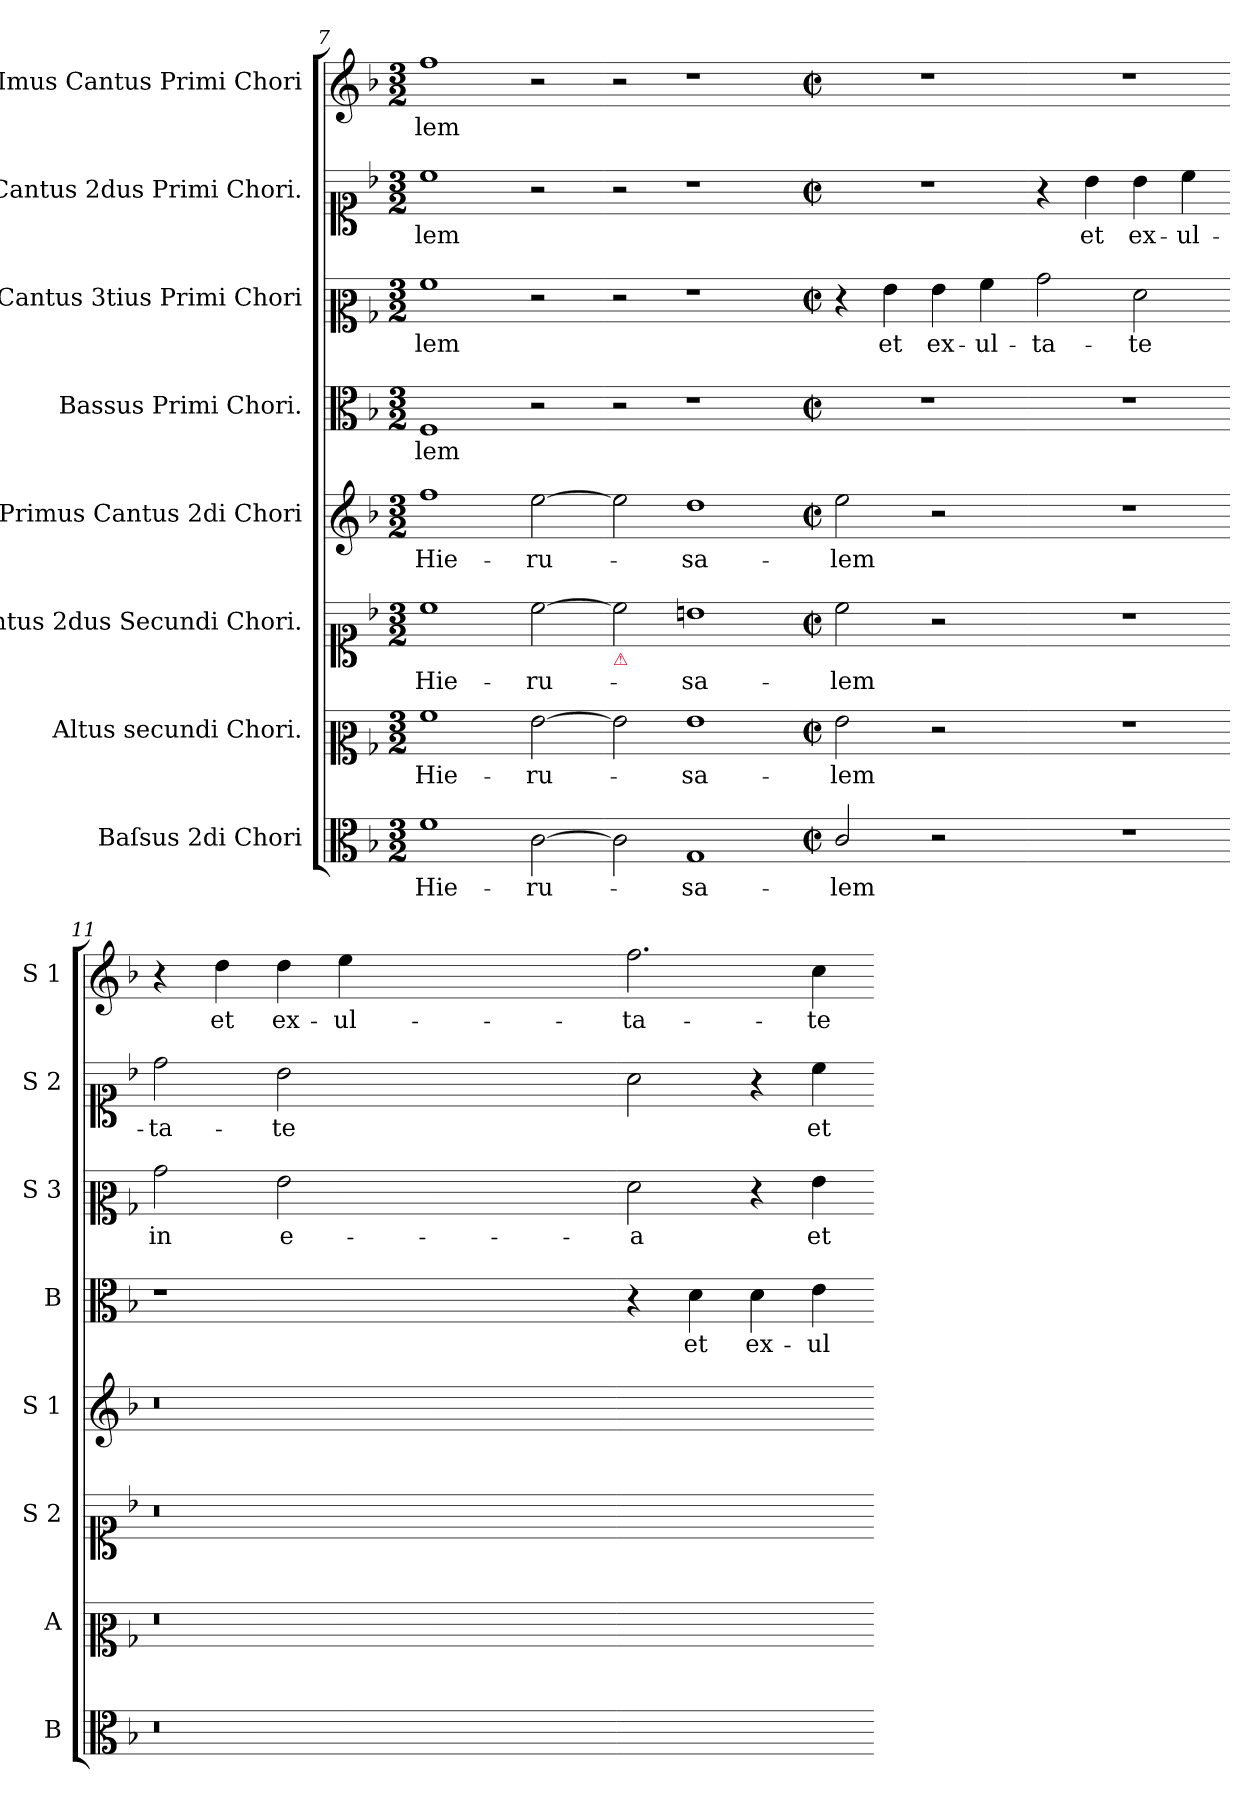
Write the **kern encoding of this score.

**kern	**text	**kern	**text	**kern	**text	**kern	**text	**kern	**text	**kern	**text	**kern	**text	**kern	**text
*part8	*part8	*part7	*part7	*part6	*part6	*part5	*part5	*part4	*part4	*part3	*part3	*part2	*part2	*part1	*part1
*staff8	*staff8	*staff7	*staff7	*staff6	*staff6	*staff5	*staff5	*staff4	*staff4	*staff3	*staff3	*staff2	*staff2	*staff1	*staff1
*I"Baſsus 2di Chori	*	*I"Altus secundi Chori.	*	*I"Cantus 2dus Secundi Chori.	*	*I"Primus Cantus 2di Chori	*	*I"Bassus Primi Chori.	*	*I"Cantus 3tius Primi Chori	*	*I"Cantus 2dus Primi Chori.	*	*I"Imus Cantus Primi Chori	*
*I'B	*	*I'A	*	*I'S 2	*	*I'S 1	*	*I'B	*	*I'S 3	*	*I'S 2	*	*I'S 1	*
*clefC3	*	*clefC2	*	*clefC1	*	*clefG2	*	*clefC3	*	*clefC2	*	*clefC1	*	*clefG2	*
*k[b-]	*	*k[b-]	*	*k[b-]	*	*k[b-]	*	*k[b-]	*	*k[b-]	*	*k[b-]	*	*k[b-]	*
*F:	*	*F:	*	*F:	*	*F:	*	*F:	*	*F:	*	*F:	*	*F:	*
*M3/2	*	*M3/2	*	*M3/2	*	*M3/2	*	*M3/2	*	*M3/2	*	*M3/2	*	*M3/2	*
=7	=7	=7	=7	=7	=7	=7	=7	=7	=7	=7	=7	=7	=7	=7	=7
1f	Hie-	1a	Hie-	1cc	Hie-	1ff	Hie-	1F	-lem	1a	-lem	1cc	-lem	1ff	-lem
[2c\	-ru-	[2g\	-ru-	[2cc\	-ru-	[2ee\	-ru-	2r	.	2r	.	2r	.	2r	.
=8-	=8-	=8-	=8-	=8-	=8-	=8-	=8-	=8-	=8-	=8-	=8-	=8-	=8-	=8-	=8-
!	!	!	!	!LO:TX:b:color=crimson:t=⚠	!	!	!	!	!	!	!	!	!	!	!
2c\]	.	2g\]	.	2cc\]	.	2ee\]	.	2r	.	2r	.	2r	.	2r	.
1G	-sa-	1g	-sa-	1bn	-sa-	1dd	-sa-	1r	.	1r	.	1r	.	1r	.
=9-	=9-	=9-	=9-	=9-	=9-	=9-	=9-	=9-	=9-	=9-	=9-	=9-	=9-	=9-	=9-
*M2/2	*	*M2/2	*	*M2/2	*	*M2/2	*	*M2/2	*	*M2/2	*	*M2/2	*	*M2/2	*
*met(c|)	*	*met(c|)	*	*met(c|)	*	*met(c|)	*	*met(c|)	*	*met(c|)	*	*met(c|)	*	*met(c|)	*
2c/	-lem	2g\	-lem	2cc\	-lem	2ee\	-lem	1r	.	4r	.	1r	.	1r	.
.	.	.	.	.	.	.	.	.	.	4g\	et	.	.	.	.
2r	.	2r	.	2r	.	2r	.	.	.	4g\	ex-	.	.	.	.
.	.	.	.	.	.	.	.	.	.	4a\	-ul-	.	.	.	.
=10-	=10-	=10-	=10-	=10-	=10-	=10-	=10-	=10-	=10-	=10-	=10-	=10-	=10-	=10-	=10-
1r	.	1r	.	1r	.	1r	.	1r	.	2b-\	-ta-	4r	.	1r	.
.	.	.	.	.	.	.	.	.	.	.	.	4b-\	et	.	.
.	.	.	.	.	.	.	.	.	.	2f\	-te	4b-\	ex-	.	.
.	.	.	.	.	.	.	.	.	.	.	.	4cc\	-ul-	.	.
=11-	=11-	=11-	=11-	=11-	=11-	=11-	=11-	=11-	=11-	=11-	=11-	=11-	=11-	=11-	=11-
0.r	.	0.r	.	0.r	.	0.r	.	1r	.	2b-\	in	2dd\	-ta-	4r	.
.	.	.	.	.	.	.	.	.	.	.	.	.	.	4dd\	et
.	.	.	.	.	.	.	.	.	.	2g\	e-	2b-\	-te	4dd\	ex-
.	.	.	.	.	.	.	.	.	.	.	.	.	.	4ee\	-ul-
.	.	.	.	.	.	.	.	0ryy	.	0ryy	.	0ryy	.	0ryy	.
=12-	=12-	=12-	=12-	=12-	=12-	=12-	=12-	=12-	=12-	=12-	=12-	=12-	=12-	=12-	=12-
1ryy	.	1ryy	.	1ryy	.	1ryy	.	4r	.	2f\	-a	2a\	.	2.ff\	-ta-
.	.	.	.	.	.	.	.	4d\	et	.	.	.	.	.	.
.	.	.	.	.	.	.	.	4d\	ex-	4r	.	4r	.	.	.
.	.	.	.	.	.	.	.	4e\	-ul-	4g\	et	4cc\	et	4cc\	-te
=-	=-	=-	=-	=-	=-	=-	=-	=-	=-	=-	=-	=-	=-	=-	=-
*-	*-	*-	*-	*-	*-	*-	*-	*-	*-	*-	*-	*-	*-	*-	*-
